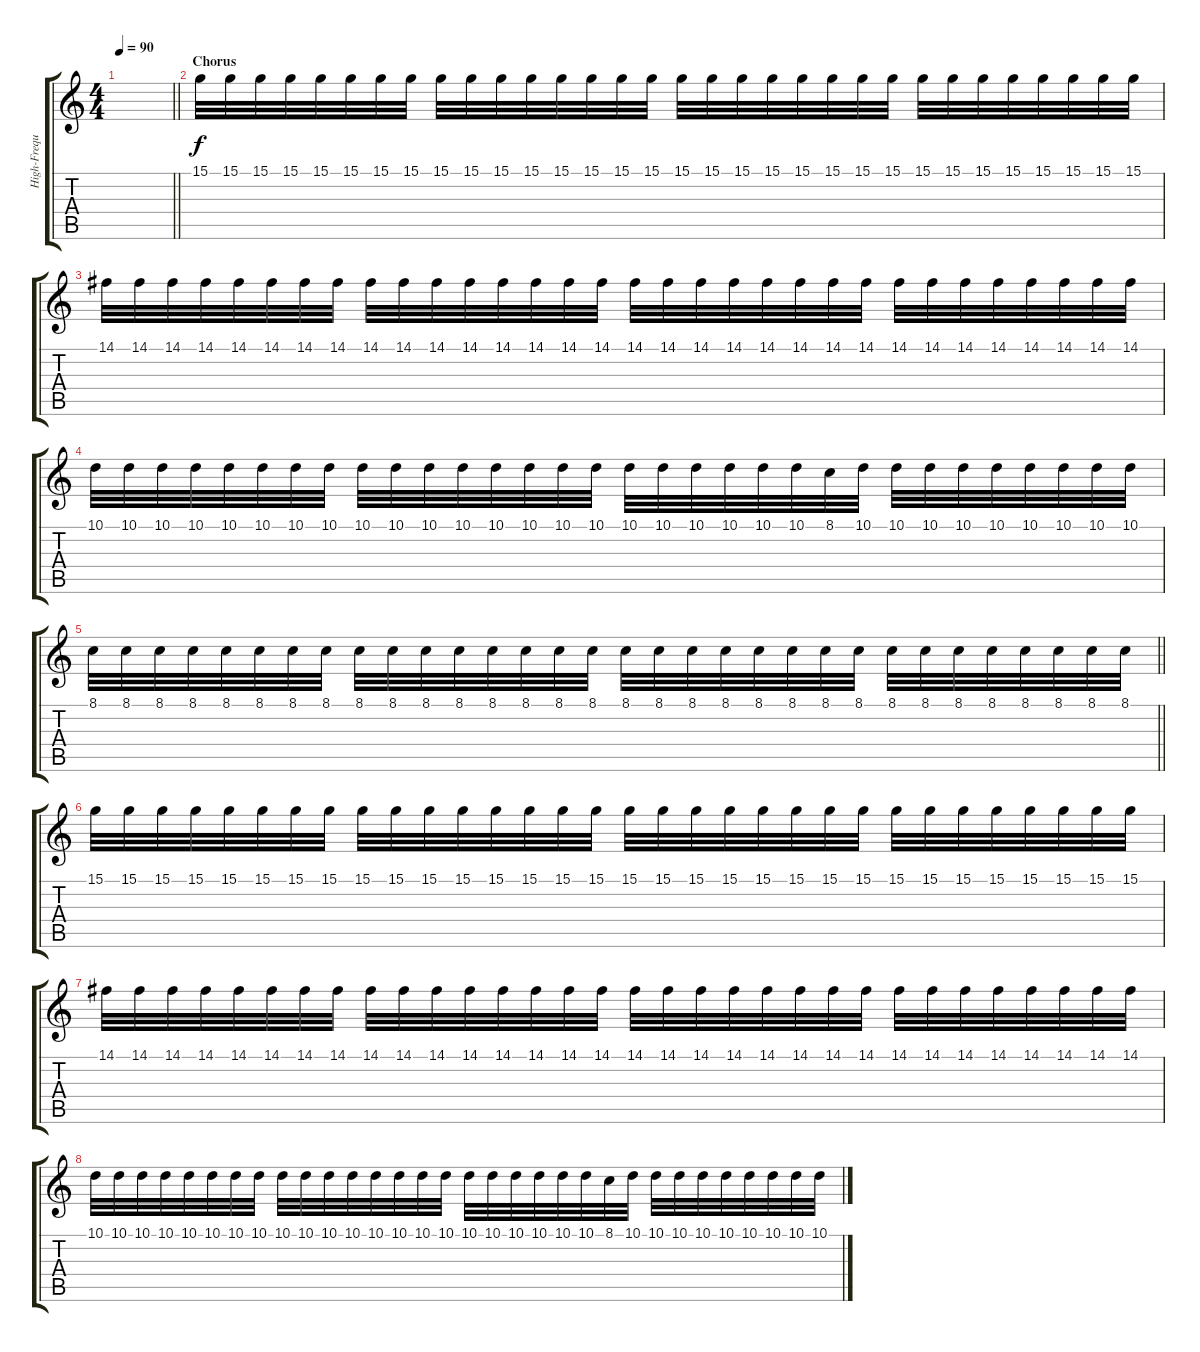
\track ("High-Frequency sound" "High-Frequ") {instrument clavinet}
\staff {score tabs}
\tuning (E4 B3 G3 D3 A2 E2) {hide}
\ts (4 4)
\tempo 90
\clef g2
\barLineRight lightlight
\ks c
|
\section ("" "Chorus")
15.1.32{volume 8} 15.1.32 15.1.32 15.1.32 15.1.32 15.1.32 15.1.32 15.1.32 15.1.32 15.1.32 15.1.32 15.1.32 15.1.32 15.1.32 15.1.32 15.1.32 15.1.32 15.1.32 15.1.32 15.1.32 15.1.32 15.1.32 15.1.32 15.1.32 15.1.32 15.1.32 15.1.32 15.1.32 15.1.32 15.1.32 15.1.32 15.1.32 |
14.1.32{volume 8} 14.1.32 14.1.32 14.1.32 14.1.32 14.1.32 14.1.32 14.1.32 14.1.32 14.1.32 14.1.32 14.1.32 14.1.32 14.1.32 14.1.32 14.1.32 14.1.32 14.1.32 14.1.32 14.1.32 14.1.32 14.1.32 14.1.32 14.1.32 14.1.32 14.1.32 14.1.32 14.1.32 14.1.32 14.1.32 14.1.32 14.1.32 |
10.1.32 10.1.32 10.1.32 10.1.32 10.1.32 10.1.32 10.1.32 10.1.32 10.1.32 10.1.32 10.1.32 10.1.32 10.1.32 10.1.32 10.1.32 10.1.32 10.1.32 10.1.32 10.1.32 10.1.32 10.1.32 10.1.32 8.1.32 10.1.32 10.1.32 10.1.32 10.1.32 10.1.32 10.1.32 10.1.32 10.1.32 10.1.32 |
\barLineRight lightlight
8.1.32{volume 8} 8.1.32 8.1.32 8.1.32 8.1.32 8.1.32 8.1.32 8.1.32 8.1.32 8.1.32 8.1.32 8.1.32 8.1.32 8.1.32 8.1.32 8.1.32 8.1.32 8.1.32 8.1.32 8.1.32 8.1.32 8.1.32 8.1.32 8.1.32 8.1.32 8.1.32 8.1.32 8.1.32 8.1.32 8.1.32 8.1.32 8.1.32 |
15.1.32{volume 8} 15.1.32 15.1.32 15.1.32 15.1.32 15.1.32 15.1.32 15.1.32 15.1.32 15.1.32 15.1.32 15.1.32 15.1.32 15.1.32 15.1.32 15.1.32 15.1.32 15.1.32 15.1.32 15.1.32 15.1.32 15.1.32 15.1.32 15.1.32 15.1.32 15.1.32 15.1.32 15.1.32 15.1.32 15.1.32 15.1.32 15.1.32 |
14.1.32{volume 8} 14.1.32 14.1.32 14.1.32 14.1.32 14.1.32 14.1.32 14.1.32 14.1.32 14.1.32 14.1.32 14.1.32 14.1.32 14.1.32 14.1.32 14.1.32 14.1.32 14.1.32 14.1.32 14.1.32 14.1.32 14.1.32 14.1.32 14.1.32 14.1.32 14.1.32 14.1.32 14.1.32 14.1.32 14.1.32 14.1.32 14.1.32 |
10.1.32 10.1.32 10.1.32 10.1.32 10.1.32 10.1.32 10.1.32 10.1.32 10.1.32 10.1.32 10.1.32 10.1.32 10.1.32 10.1.32 10.1.32 10.1.32 10.1.32 10.1.32 10.1.32 10.1.32 10.1.32 10.1.32 8.1.32 10.1.32 10.1.32 10.1.32 10.1.32 10.1.32 10.1.32 10.1.32 10.1.32 10.1.32
